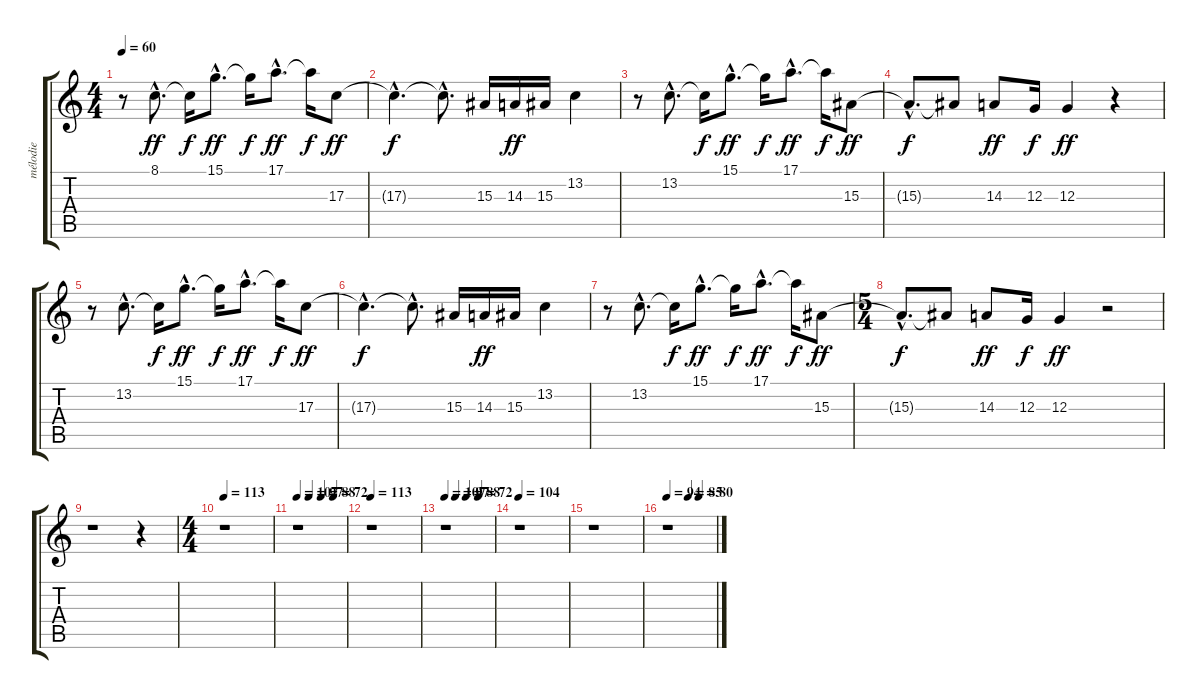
\track ("mélodie" "mélodie") {instrument choiraahs}
\staff {score tabs}
\tuning (E4 B3 G3 D3 A2 E2) {hide}
\ts (4 4)
\tempo 60
\clef g2
\ks c
r.8{dy f} 8.1{hac}.8{d dy ff} 8.1{t}.16{dy f} 15.1{hac}.8{d dy ff} 15.1{t}.16{dy f} 17.1{hac}.8{d dy ff} 17.1{t}.16{dy f} 17.3.8{dy ff} |
17.3{hac t}.4{d dy f} 17.3{hac t}.8{d} 15.3.16 14.3.16{dy ff} 15.3.16 13.2.4 |
r.8 13.2{hac}.8{d} 13.2{t}.16{dy f} 15.1{hac}.8{d dy ff} 15.1{t}.16{dy f} 17.1{hac}.8{d dy ff} 17.1{t}.16{dy f} 15.3.8{dy ff} |
15.3{hac t}.8{d dy f} 15.3{t}.8 14.3.8{dy ff} 12.3.16{dy f} 12.3.4{dy ff} r.4 |
r.8 13.2{hac}.8{d} 13.2{t}.16{dy f} 15.1{hac}.8{d dy ff} 15.1{t}.16{dy f} 17.1{hac}.8{d dy ff} 17.1{t}.16{dy f} 17.3.8{dy ff} |
17.3{hac t}.4{d dy f} 17.3{hac t}.8{d} 15.3.16 14.3.16{dy ff} 15.3.16 13.2.4 |
r.8 13.2{hac}.8{d} 13.2{t}.16{dy f} 15.1{hac}.8{d dy ff} 15.1{t}.16{dy f} 17.1{hac}.8{d dy ff} 17.1{t}.16{dy f} 15.3.8{dy ff} |
\ts (5 4)
15.3{hac t}.8{d dy f} 15.3{t}.8 14.3.8{dy ff} 12.3.16{dy f} 12.3.4{dy ff} r.2 |
r.1 r.4 |
\ts (4 4)
\tempo 113
r.1 |
\tempo 107
\tempo (97 0.25)
\tempo (88 0.5)
\tempo (72 0.75)
r.1 |
\tempo 113
r.1 |
\tempo 107
\tempo (97 0.21875)
\tempo (88 0.4375)
\tempo (72 0.6875)
r.1 |
\tempo 104
r.1 |
r.1 |
\tempo 94
\tempo (85 0.4375)
\tempo (80 0.65625)
r.1
